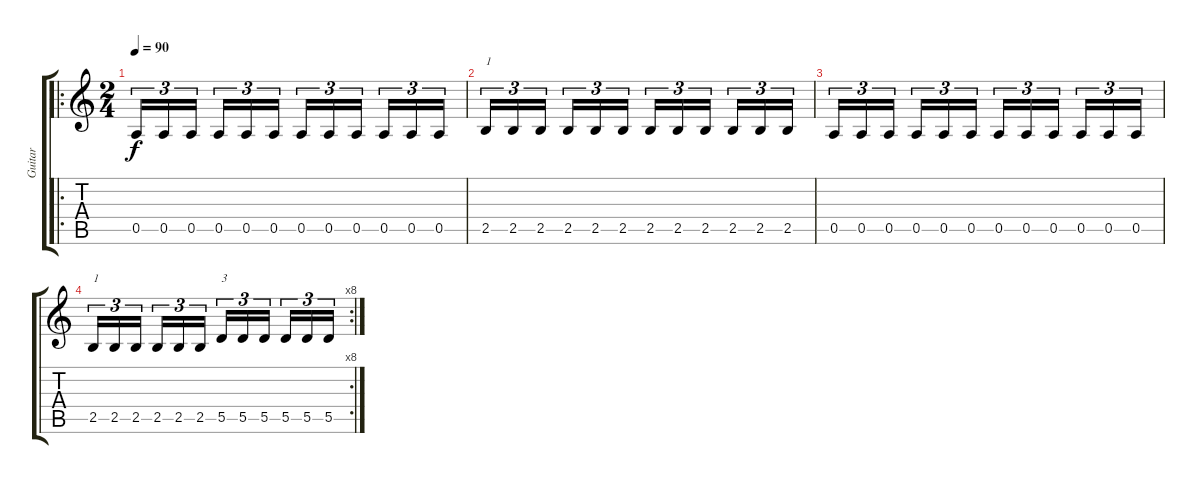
\track ("Guitar" "Guitar") {instrument distortionguitar}
\staff {score tabs}
\tuning (E4 B3 G3 D3 A2 E2) {hide}
\ro
\ts (2 4)
\tempo 90
\clef g2
\ks c
0.5.16{tu (3 2) dy f instrument distortionguitar} 0.5.16{tu (3 2)} 0.5.16{tu (3 2) beam splitsecondary} 0.5.16{tu (3 2)} 0.5.16{tu (3 2)} 0.5.16{tu (3 2)} 0.5.16{tu (3 2)} 0.5.16{tu (3 2)} 0.5.16{tu (3 2) beam splitsecondary} 0.5.16{tu (3 2)} 0.5.16{tu (3 2)} 0.5.16{tu (3 2)} |
2.5.16{tu (3 2) txt "1"} 2.5.16{tu (3 2)} 2.5.16{tu (3 2) beam splitsecondary} 2.5.16{tu (3 2)} 2.5.16{tu (3 2)} 2.5.16{tu (3 2)} 2.5.16{tu (3 2)} 2.5.16{tu (3 2)} 2.5.16{tu (3 2) beam splitsecondary} 2.5.16{tu (3 2)} 2.5.16{tu (3 2)} 2.5.16{tu (3 2)} |
0.5.16{tu (3 2)} 0.5.16{tu (3 2)} 0.5.16{tu (3 2) beam splitsecondary} 0.5.16{tu (3 2)} 0.5.16{tu (3 2)} 0.5.16{tu (3 2)} 0.5.16{tu (3 2)} 0.5.16{tu (3 2)} 0.5.16{tu (3 2) beam splitsecondary} 0.5.16{tu (3 2)} 0.5.16{tu (3 2)} 0.5.16{tu (3 2)} |
\rc 8
2.5.16{tu (3 2) txt "1"} 2.5.16{tu (3 2)} 2.5.16{tu (3 2) beam splitsecondary} 2.5.16{tu (3 2)} 2.5.16{tu (3 2)} 2.5.16{tu (3 2)} 5.5.16{tu (3 2) txt "3"} 5.5.16{tu (3 2)} 5.5.16{tu (3 2) beam splitsecondary} 5.5.16{tu (3 2)} 5.5.16{tu (3 2)} 5.5.16{tu (3 2)}
